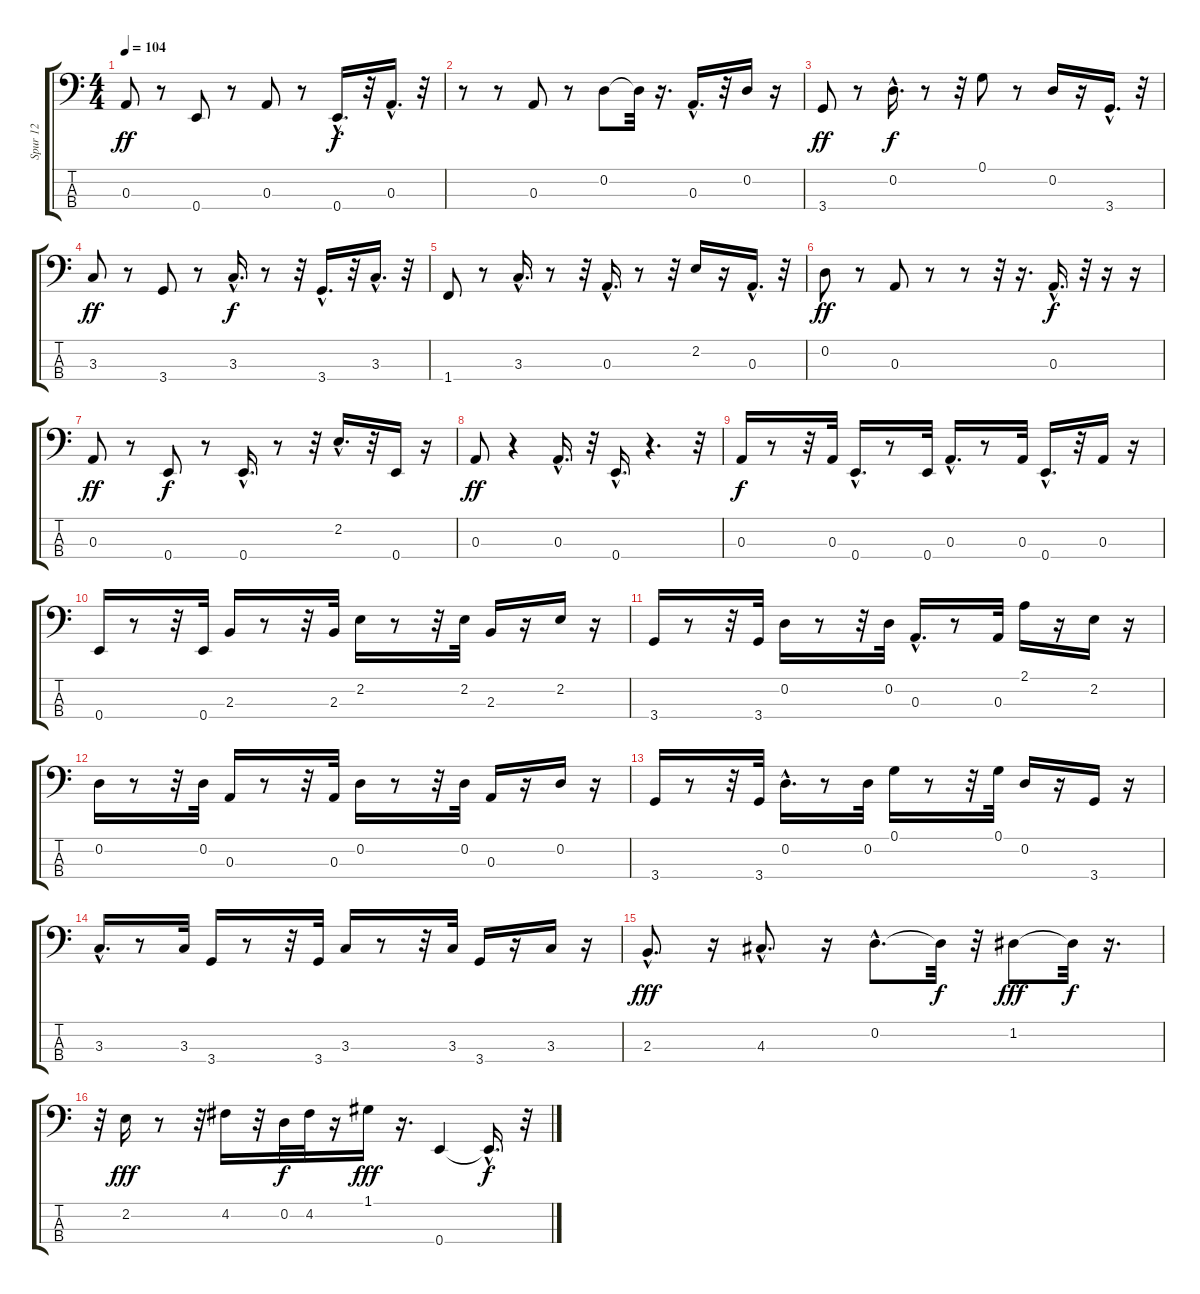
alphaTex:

\track ("Spur 12" "Spur 12") {instrument synthbass2}
\staff {score tabs}
\tuning (G2 D2 A1 E1) {hide}
\ts (4 4)
\tempo 104
\clef f4
\ks c
0.3.8{dy ff} r.8 0.4.8 r.8 0.3.8 r.8 0.4{hac}.16{d dy f} r.32 0.3{hac}.16{d} r.32 |
r.8 r.8 0.3.8 r.8 0.2.8 0.2{t}.32 r.16{d} 0.3{hac}.16{d} r.32 0.2.16 r.16 |
3.4.8{dy ff} r.8 0.2{hac}.16{d dy f} r.8 r.32 0.1.8 r.8 0.2.16 r.16 3.4{hac}.16{d} r.32 |
3.3.8{dy ff} r.8 3.4.8 r.8 3.3{hac}.16{d dy f} r.8 r.32 3.4{hac}.16{d} r.32 3.3{hac}.16{d} r.32 |
1.4.8 r.8 3.3{hac}.16{d} r.8 r.32 0.3{hac}.16{d} r.8 r.32 2.2.16 r.16 0.3{hac}.16{d} r.32 |
0.2.8{dy ff} r.8 0.3.8 r.8 r.8 r.32 r.16{d} 0.3{hac}.16{d dy f} r.32 r.16 r.16 |
0.3.8{dy ff} r.8 0.4.8{dy f} r.8 0.4{hac}.16{d} r.8 r.32 2.2{hac}.16{d} r.32 0.4.16 r.16 |
0.3.8{dy ff} r.4 0.3{hac}.16{d} r.32 0.4{hac}.16{d} r.4{d} r.32 |
0.3.16{dy f} r.8 r.32 0.3.32 0.4{hac}.16{d} r.8 0.4.32 0.3{hac}.16{d} r.8 0.3.32 0.4{hac}.16{d} r.32 0.3.16 r.16 |
0.4.16 r.8 r.32 0.4.32 2.3.16 r.8 r.32 2.3.32 2.2.16 r.8 r.32 2.2.32 2.3.16 r.16 2.2.16 r.16 |
3.4.16 r.8 r.32 3.4.32 0.2.16 r.8 r.32 0.2.32 0.3{hac}.16{d} r.8 0.3.32 2.1.16 r.16 2.2.16 r.16 |
0.2.16 r.8 r.32 0.2.32 0.3.16 r.8 r.32 0.3.32 0.2.16 r.8 r.32 0.2.32 0.3.16 r.16 0.2.16 r.16 |
3.4.16 r.8 r.32 3.4.32 0.2{hac}.16{d} r.8 0.2.32 0.1.16 r.8 r.32 0.1.32 0.2.16 r.16 3.4.16 r.16 |
3.3{hac}.16{d} r.8 3.3.32 3.4.16 r.8 r.32 3.4.32 3.3.16 r.8 r.32 3.3.32 3.4.16 r.16 3.3.16 r.16 |
2.3{hac}.8{d dy fff} r.16 4.3{hac}.8{d} r.16 0.2{hac}.8{d} 0.2{t}.32{dy f} r.32 1.2.8{dy fff} 1.2{t}.32{dy f} r.16{d} |
r.32 2.2.16{dy fff} r.8 r.32 4.2.16 r.32 0.2.32{dy f} 4.2.32 r.16 1.1.16{dy fff} r.16{d} 0.4.4 0.4{hac t}.16{d dy f} r.32
